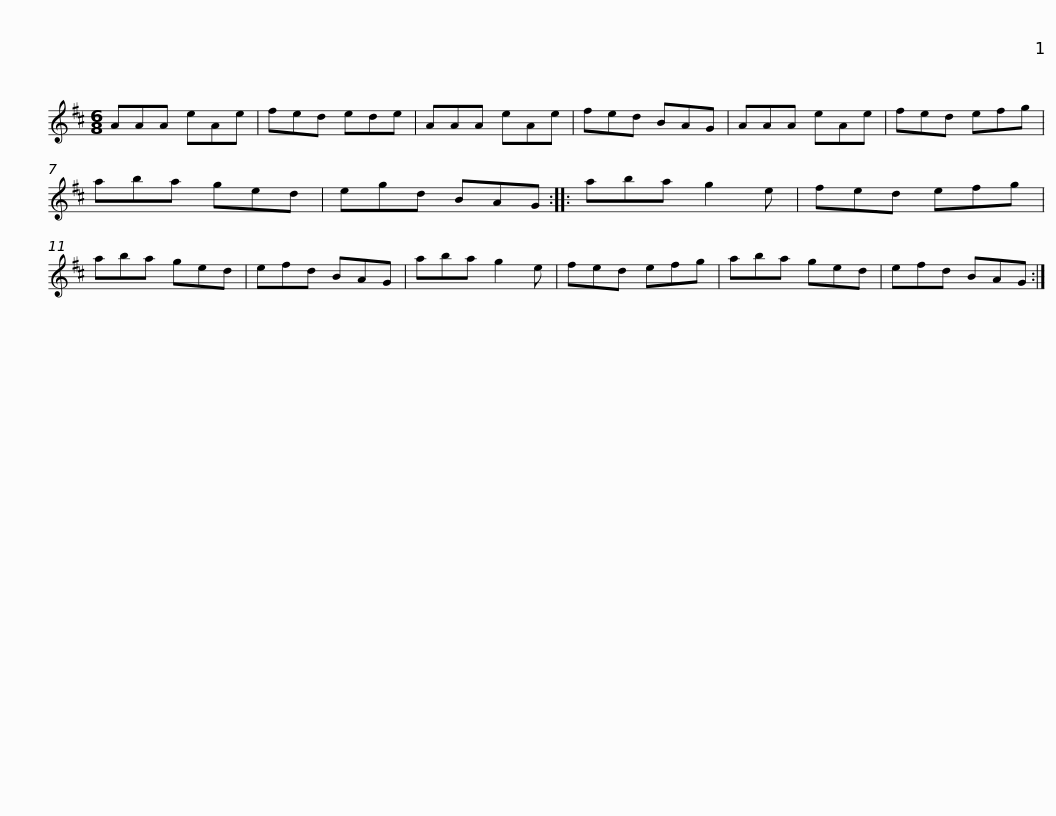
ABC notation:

X:1
L:1/8
M:6/8
I:linebreak $
K:D
V:1 treble
V:1
 AAA eAe | fed ede | AAA eAe | fed BAG | AAA eAe | %5
 fed efg | aba ged |$ egd BAG :: aba g2 e | fed efg | %10
 aba ged | efd BAG | aba g2 e | fed efg |$ aba ged | %15
 efd BAG :| %16
